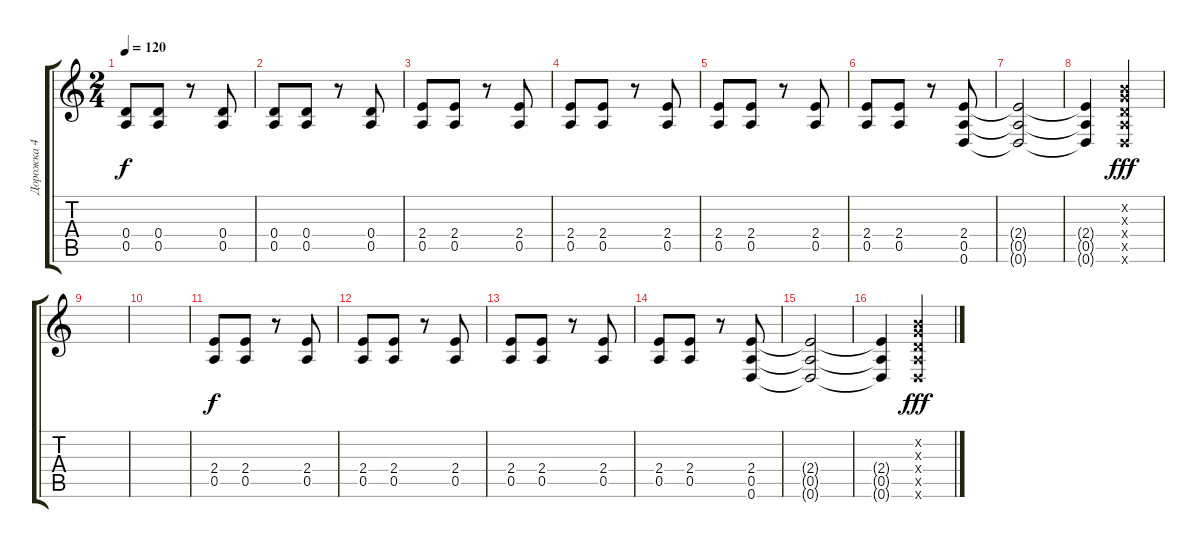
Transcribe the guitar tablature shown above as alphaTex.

\track ("Дорожка 4" "Дорожка 4") {instrument distortionguitar}
\staff {score tabs}
\tuning (E4 B3 G3 D3 A2 D2) {hide}
\ts (2 4)
\tempo 120
\clef g2
\ks c
(0.4 0.5).8{dy f} (0.4 0.5).8 r.8 (0.4 0.5).8 |
(0.4 0.5).8 (0.4 0.5).8 r.8 (0.4 0.5).8 |
(2.4 0.5).8 (2.4 0.5).8 r.8 (2.4 0.5).8 |
(2.4 0.5).8 (2.4 0.5).8 r.8 (2.4 0.5).8 |
(2.4 0.5).8 (2.4 0.5).8 r.8 (2.4 0.5).8 |
(2.4 0.5).8 (2.4 0.5).8 r.8{volume 5} (2.4 0.5 0.6).8 |
(2.4{t} 0.5{t} 0.6{t}).2 |
(2.4{t} 0.5{t} 0.6{t}).4 (0.2{x} 0.3{x} 0.4{x} 0.5{x} 0.6{x}).4{dy fff volume 13} |
|
|
(2.4 0.5).8{dy f volume 13} (2.4 0.5).8 r.8 (2.4 0.5).8 |
(2.4 0.5).8 (2.4 0.5).8 r.8 (2.4 0.5).8 |
(2.4 0.5).8 (2.4 0.5).8 r.8 (2.4 0.5).8 |
(2.4 0.5).8 (2.4 0.5).8 r.8{volume 5} (2.4 0.5 0.6).8 |
(2.4{t} 0.5{t} 0.6{t}).2 |
(2.4{t} 0.5{t} 0.6{t}).4 (0.2{x} 0.3{x} 0.4{x} 0.5{x} 0.6{x}).4{dy fff volume 13}
